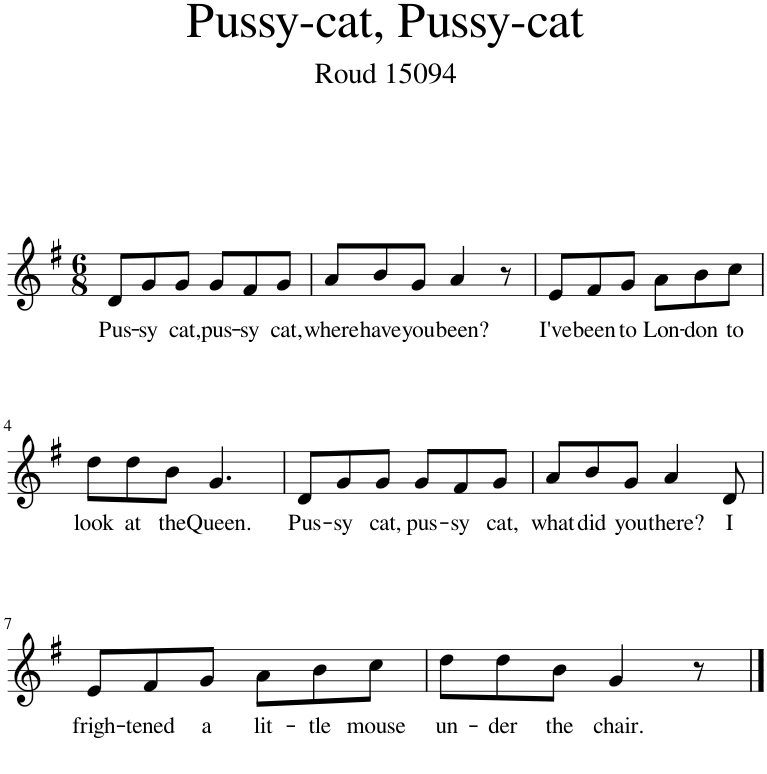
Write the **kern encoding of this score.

**kern	**text
*part1	*part1
*staff1	*staff1
*I"Piano	*
*I'Pno.	*
*clefG2	*
*k[f#]	*
*M6/8	*
=1	=1
!	!LO:LY:b
8d/L	Pus-
!	!LO:LY:b
8g/	-sy
!	!LO:LY:b
8g/J	cat,
!	!LO:LY:b
8g/L	pus-
!	!LO:LY:b
8f#/	-sy
!	!LO:LY:b
8g/J	cat,
=2	=2
!	!LO:LY:b
8a/L	where
!	!LO:LY:b
8b/	have
!	!LO:LY:b
8g/J	you
!	!LO:LY:b
4a/	been?
8r	.
=3	=3
!	!LO:LY:b
8e/L	I've
!	!LO:LY:b
8f#/	been
!	!LO:LY:b
8g/J	to
!	!LO:LY:b
8a\L	Lon-
!	!LO:LY:b
8b\	-don
!	!LO:LY:b
8cc\J	to
!!LO:LB:g=z
=4	=4
!	!LO:LY:b
8dd\L	look
!	!LO:LY:b
8dd\	at
!	!LO:LY:b
8b\J	the
!	!LO:LY:b
4.g/	Queen.
=5	=5
!	!LO:LY:b
8d/L	Pus-
!	!LO:LY:b
8g/	-sy
!	!LO:LY:b
8g/J	cat,
!	!LO:LY:b
8g/L	pus-
!	!LO:LY:b
8f#/	-sy
!	!LO:LY:b
8g/J	cat,
=6	=6
!	!LO:LY:b
8a/L	what
!	!LO:LY:b
8b/	did
!	!LO:LY:b
8g/J	you
!	!LO:LY:b
4a/	there?
!	!LO:LY:b
8d/	I
!!LO:LB:g=z
=7	=7
!	!LO:LY:b
8e/L	frigh-
!	!LO:LY:b
8f#/	-tened
!	!LO:LY:b
8g/J	a
!	!LO:LY:b
8a\L	lit-
!	!LO:LY:b
8b\	-tle
!	!LO:LY:b
8cc\J	mouse
=8	=8
!	!LO:LY:b
8dd\L	un-
!	!LO:LY:b
8dd\	-der
!	!LO:LY:b
8b\J	the
!	!LO:LY:b
4g/	chair.
8r	.
==	==
*-	*-
